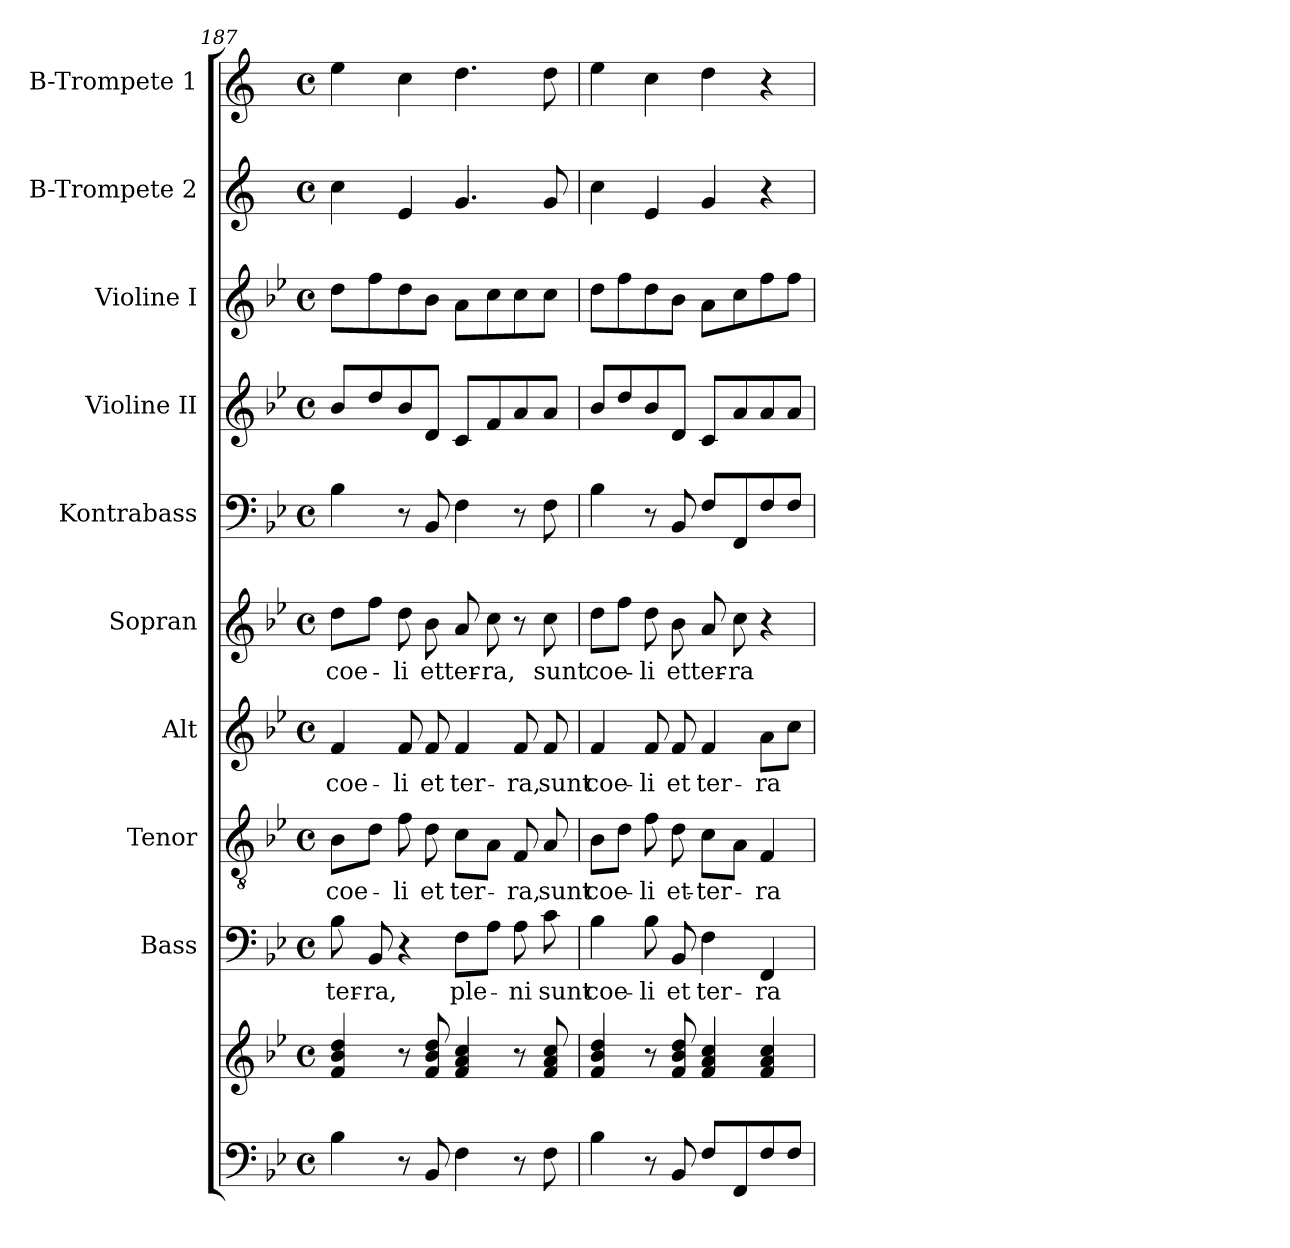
**kern	**kern	**kern	**text	**kern	**text	**kern	**text	**kern	**text	**kern	**kern	**kern	**kern	**kern
*part10	*part10	*part9	*part9	*part8	*part8	*part7	*part7	*part6	*part6	*part5	*part4	*part3	*part2	*part1
*staff11	*staff10	*staff9	*staff9	*staff8	*staff8	*staff7	*staff7	*staff6	*staff6	*staff5	*staff4	*staff3	*staff2	*staff1
*	*	*I"Bass	*	*I"Tenor	*	*I"Alt	*	*I"Sopran	*	*I"Kontrabass	*I"Violine II	*I"Violine I	*I"B-Trompete 2	*I"B-Trompete 1
*	*	*I'B.	*	*I'T.	*	*I'A.	*	*I'S.	*	*I'Kb.	*I'Vl. II	*I'Vl. I	*I'B Trp. 2	*I'B Trp. 1
*clefF4	*clefG2	*clefF4	*	*clefGv2	*	*clefG2	*	*clefG2	*	*clefF4	*clefG2	*clefG2	*clefG2	*clefG2
*	*	*	*	*	*	*	*	*	*	*ITrd7c12	*	*	*ITrd1c2	*ITrd1c2
*k[b-e-]	*k[b-e-]	*k[b-e-]	*	*k[b-e-]	*	*k[b-e-]	*	*k[b-e-]	*	*k[b-e-]	*k[b-e-]	*k[b-e-]	*k[b-e-]	*k[b-e-]
*B-:	*B-:	*B-:	*	*B-:	*	*B-:	*	*B-:	*	*B-:	*B-:	*B-:	*B-:	*B-:
*M4/4	*M4/4	*M4/4	*	*M4/4	*	*M4/4	*	*M4/4	*	*M4/4	*M4/4	*M4/4	*M4/4	*M4/4
*met(c)	*met(c)	*met(c)	*	*met(c)	*	*met(c)	*	*met(c)	*	*met(c)	*met(c)	*met(c)	*met(c)	*met(c)
=187	=187	=187	=187	=187	=187	=187	=187	=187	=187	=187	=187	=187	=187	=187
!	!	!	!LO:LY:b	!	!LO:LY:b	!	!LO:LY:b	!	!LO:LY:b	!	!	!	!	!
4B-\	4f/ 4b-/ 4dd/	8B-\	ter-	8B-\L	coe-	4f/	coe-	8dd\L	coe-	4BB-\	8b-/L	8dd\L	4b-\	4dd\
!	!	!	!LO:LY:b	!	!	!	!	!	!	!	!	!	!	!
.	.	8BB-/	-ra,	8d\J	.	.	.	8ff\J	.	.	8dd/	8ff\	.	.
!	!	!	!	!	!LO:LY:b	!	!LO:LY:b	!	!LO:LY:b	!	!	!	!	!
8r	8r	4r	.	8f\	-li	8f/	-li	8dd\	-li	8r	8b-/	8dd\	4d/	4b-\
!	!	!	!	!	!LO:LY:b	!	!LO:LY:b	!	!LO:LY:b	!	!	!	!	!
8BB-/	8f/ 8b-/ 8dd/	.	.	8d\	et	8f/	et	8b-\	et	8BBB-/	8d/J	8b-\J	.	.
!	!	!	!LO:LY:b	!	!LO:LY:b	!	!LO:LY:b	!	!LO:LY:b	!	!	!	!	!
4F\	4f/ 4a/ 4cc/	8F\L	ple-	8c\L	ter-	4f/	ter-	8a/	ter-	4FF\	8c/L	8a\L	4.f/	4.cc\
!	!	!	!	!	!	!	!	!	!LO:LY:b	!	!	!	!	!
.	.	8A\J	.	8A\J	.	.	.	8cc\	-ra,	.	8f/	8cc\	.	.
!	!	!	!LO:LY:b	!	!LO:LY:b	!	!LO:LY:b	!	!	!	!	!	!	!
8r	8r	8A\	-ni	8F/	-ra,	8f/	-ra,	8r	.	8r	8a/	8cc\	.	.
!	!	!	!LO:LY:b	!	!LO:LY:b	!	!LO:LY:b	!	!LO:LY:b	!	!	!	!	!
8F\	8f/ 8a/ 8cc/	8c\	sunt	8A/	sunt	8f/	sunt	8cc\	sunt	8FF\	8a/J	8cc\J	8f/	8cc\
=188	=188	=188	=188	=188	=188	=188	=188	=188	=188	=188	=188	=188	=188	=188
!	!	!	!LO:LY:b	!	!LO:LY:b	!	!LO:LY:b	!	!LO:LY:b	!	!	!	!	!
4B-\	4f/ 4b-/ 4dd/	4B-\	coe-	8B-\L	coe-	4f/	coe-	8dd\L	coe-	4BB-\	8b-/L	8dd\L	4b-\	4dd\
.	.	.	.	8d\J	.	.	.	8ff\J	.	.	8dd/	8ff\	.	.
!	!	!	!LO:LY:b	!	!LO:LY:b	!	!LO:LY:b	!	!LO:LY:b	!	!	!	!	!
8r	8r	8B-\	-li	8f\	-li	8f/	-li	8dd\	-li	8r	8b-/	8dd\	4d/	4b-\
!	!	!	!LO:LY:b	!	!LO:LY:b	!	!LO:LY:b	!	!LO:LY:b	!	!	!	!	!
8BB-/	8f/ 8b-/ 8dd/	8BB-/	et	8d\	et-	8f/	et	8b-\	et	8BBB-/	8d/J	8b-\J	.	.
!	!	!	!LO:LY:b	!	!LO:LY:b	!	!LO:LY:b	!	!LO:LY:b	!	!	!	!	!
8F/L	4f/ 4a/ 4cc/	4F\	ter-	8c\L	-ter-	4f/	ter-	8a/	ter-	8FF/L	8c/L	8a\L	4f/	4cc\
!	!	!	!	!	!	!	!	!	!LO:LY:b	!	!	!	!	!
8FF/	.	.	.	8A\J	.	.	.	8cc\	-ra	8FFF/	8a/	8cc\	.	.
!	!	!	!LO:LY:b	!	!LO:LY:b	!	!LO:LY:b	!	!	!	!	!	!	!
8F/	4f/ 4a/ 4cc/	4FF/	-ra	4F/	-ra	8a\L	-ra	4r	.	8FF/	8a/	8ff\	4r	4r
8F/J	.	.	.	.	.	8cc\J	.	.	.	8FF/J	8a/J	8ff\J	.	.
=	=	=	=	=	=	=	=	=	=	=	=	=	=	=
*-	*-	*-	*-	*-	*-	*-	*-	*-	*-	*-	*-	*-	*-	*-
